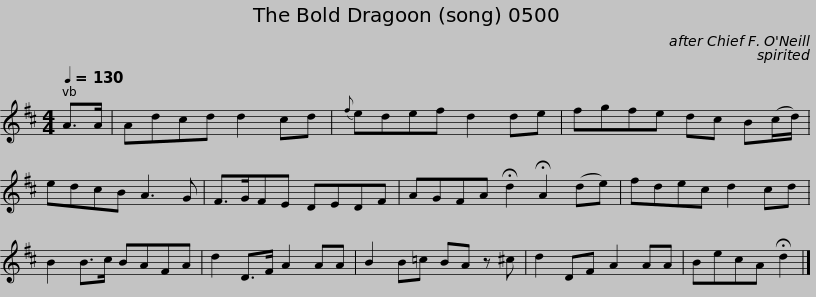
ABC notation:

X:1
L:1/8
Q:1/4=130
M:4/4
I:linebreak $
K:D
V:1 treble
V:1
 A>A | Adcd d2 cd |{f} edef d2 de | fgfe dc B(c/d/) | edcB A3 G | %5
 F>GFE DEDF |$ AGFA !fermata!d2 !fermata!A2 (de) | fdec d2 cd | B2 B>c BAFA | d2 D>F A2 AA | %10
 B2 B=c BA z ^c | d2 DF A2 AA |$ BecA !fermata!d2 |] %13
